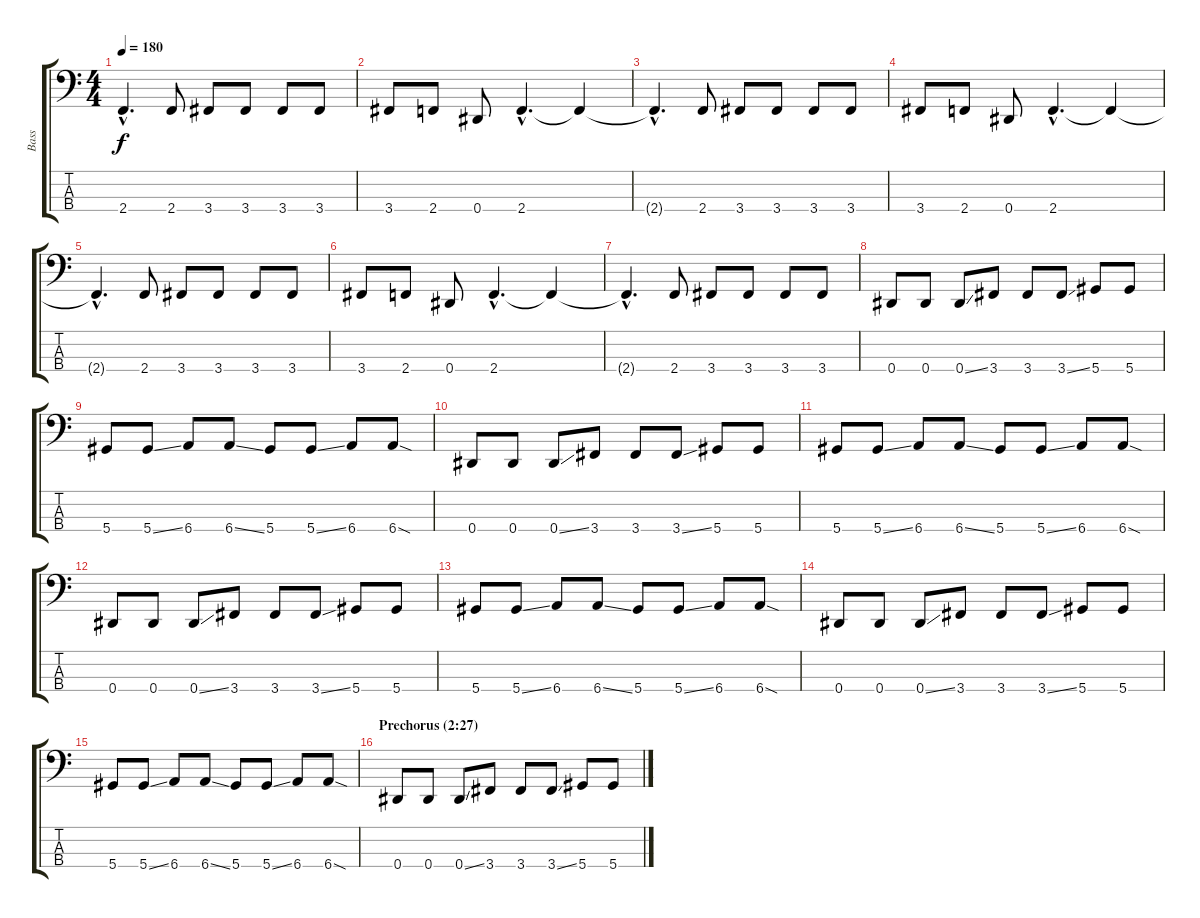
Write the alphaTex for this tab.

\track ("Bass" "Bass") {instrument slapbass2}
\staff {score tabs}
\tuning (Gb2 Db2 Ab1 Eb1) {hide}
\ts (4 4)
\tempo 180
\clef f4
\ks c
2.4{hac t}.4{d dy f} 2.4.8 3.4.8 3.4.8 3.4.8 3.4.8 |
3.4.8 2.4.8 0.4.8 2.4{hac}.4{d} 2.4{t}.4 |
2.4{hac t}.4{d} 2.4.8 3.4.8 3.4.8 3.4.8 3.4.8 |
3.4.8 2.4.8 0.4.8 2.4{hac}.4{d} 2.4{t}.4 |
2.4{hac t}.4{d} 2.4.8 3.4.8 3.4.8 3.4.8 3.4.8 |
3.4.8 2.4.8 0.4.8 2.4{hac}.4{d} 2.4{t}.4 |
2.4{hac t}.4{d} 2.4.8 3.4.8 3.4.8 3.4.8 3.4.8 |
0.4.8 0.4.8 0.4{ss}.8 3.4.8 3.4.8 3.4{ss}.8 5.4.8 5.4.8 |
5.4.8 5.4{ss}.8 6.4.8 6.4{ss}.8 5.4.8 5.4{ss}.8 6.4.8 6.4{sod}.8 |
0.4.8 0.4.8 0.4{ss}.8 3.4.8 3.4.8 3.4{ss}.8 5.4.8 5.4.8 |
5.4.8 5.4{ss}.8 6.4.8 6.4{ss}.8 5.4.8 5.4{ss}.8 6.4.8 6.4{sod}.8 |
0.4.8 0.4.8 0.4{ss}.8 3.4.8 3.4.8 3.4{ss}.8 5.4.8 5.4.8 |
5.4.8 5.4{ss}.8 6.4.8 6.4{ss}.8 5.4.8 5.4{ss}.8 6.4.8 6.4{sod}.8 |
0.4.8 0.4.8 0.4{ss}.8 3.4.8 3.4.8 3.4{ss}.8 5.4.8 5.4.8 |
5.4.8 5.4{ss}.8 6.4.8 6.4{ss}.8 5.4.8 5.4{ss}.8 6.4.8 6.4{sod}.8 |
\section ("" "Prechorus (2:27)")
0.4.8 0.4.8 0.4{ss}.8 3.4.8 3.4.8 3.4{ss}.8 5.4.8 5.4.8
